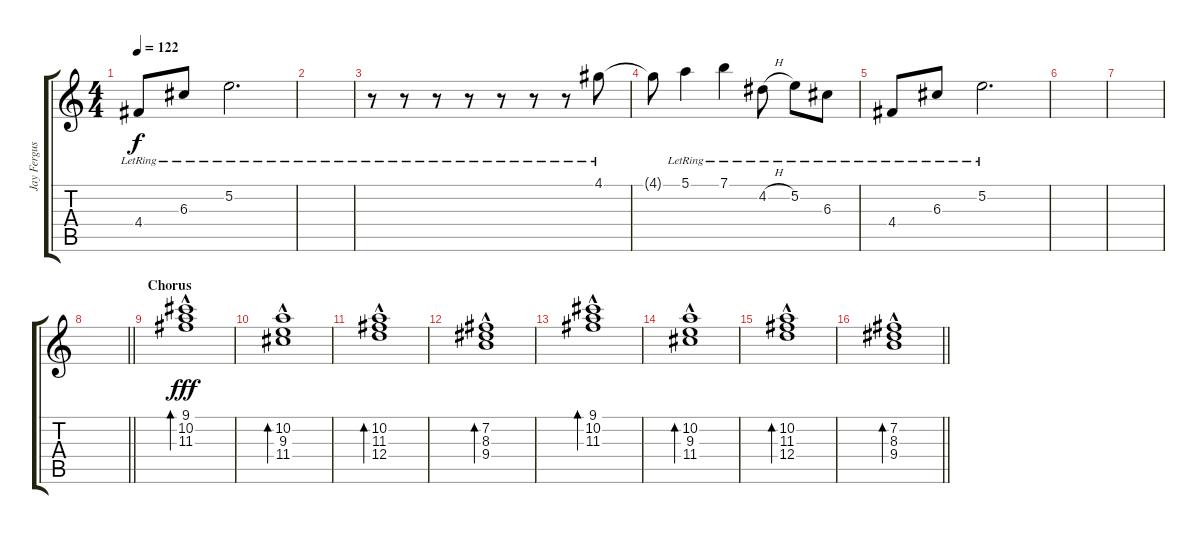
\track ("Jay Ferguson" "Jay Fergus") {instrument electricguitarclean}
\staff {score tabs}
\tuning (E4 B3 G3 D3 A2 E2) {hide}
\ts (4 4)
\tempo 122
\clef g2
\ks c
4.4{lr}.8{dy f} 6.3{lr}.8 5.2{lr}.2{d} |
|
r.8 r.8 r.8 r.8 r.8 r.8 r.8 4.1{lr}.8 |
4.1{t}.8 5.1{lr}.4 7.1{lr}.4 4.2{h lr}.8 5.2{lr}.8 6.3{lr}.8 |
4.4{lr}.8 6.3{lr}.8 5.2{lr}.2{d} |
|
|
\barLineRight lightlight
|
\section ("" "Chorus")
(9.1{hac} 10.2{hac} 11.3{hac}).1{bd 240 dy fff} |
(10.2{hac} 9.3{hac} 11.4{hac}).1{bd 240} |
(10.2{hac} 11.3{hac} 12.4{hac}).1{bd 240} |
(7.2{hac} 8.3{hac} 9.4{hac}).1{bd 240} |
(9.1{hac} 10.2{hac} 11.3{hac}).1{bd 240} |
(10.2{hac} 9.3{hac} 11.4{hac}).1{bd 240} |
(10.2{hac} 11.3{hac} 12.4{hac}).1{bd 240} |
\barLineRight lightlight
(7.2{hac} 8.3{hac} 9.4{hac}).1{bd 240}
